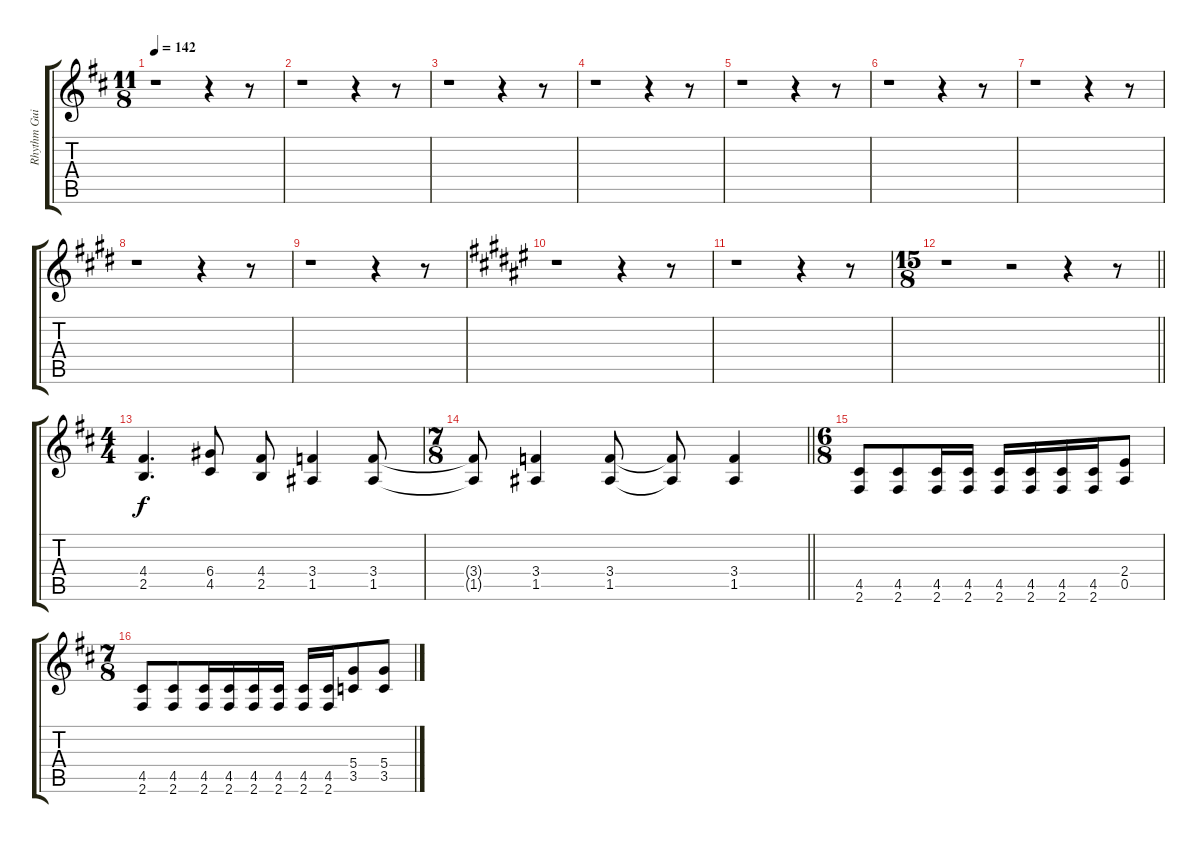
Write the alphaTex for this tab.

\track ("Rhythm Guitar" "Rhythm Gui") {instrument overdrivenguitar}
\staff {score tabs}
\tuning (E4 B3 G3 D3 A2 E2) {hide}
\ts (11 8)
\tempo 142
\clef g2
\ks d
r.1{dy f} r.4 r.8 |
r.1 r.4 r.8 |
r.1 r.4 r.8 |
r.1 r.4 r.8 |
r.1 r.4 r.8 |
r.1 r.4 r.8 |
r.1 r.4 r.8 |
\ks e
r.1 r.4 r.8 |
\ks c#minor
r.1 r.4 r.8 |
\ks f#
r.1 r.4 r.8 |
\ks d#minor
r.1 r.4 r.8 |
\ts (15 8)
\barLineRight lightlight
\ks f#
r.1 r.2 r.4 r.8 |
\ts (4 4)
\ks d
(4.4 2.5).4{d} (6.4 4.5).8 (4.4 2.5).8 (3.4 1.5).4 (3.4 1.5).8 |
\ts (7 8)
\barLineRight lightlight
(3.4{t} 1.5{t}).8 (3.4 1.5).4 (3.4 1.5).8 (3.4{t} 1.5{t}).8 (3.4 1.5).4 |
\ts (6 8)
(4.5 2.6).8 (4.5 2.6).8 (4.5 2.6).16 (4.5 2.6).16 (4.5 2.6).16 (4.5 2.6).16 (4.5 2.6).16 (4.5 2.6).16 (2.4 0.5).8 |
\ts (7 8)
(4.5 2.6).8 (4.5 2.6).8 (4.5 2.6).16 (4.5 2.6).16 (4.5 2.6).16 (4.5 2.6).16 (4.5 2.6).16 (4.5 2.6).16 (5.4 3.5).8 (5.4 3.5).8
